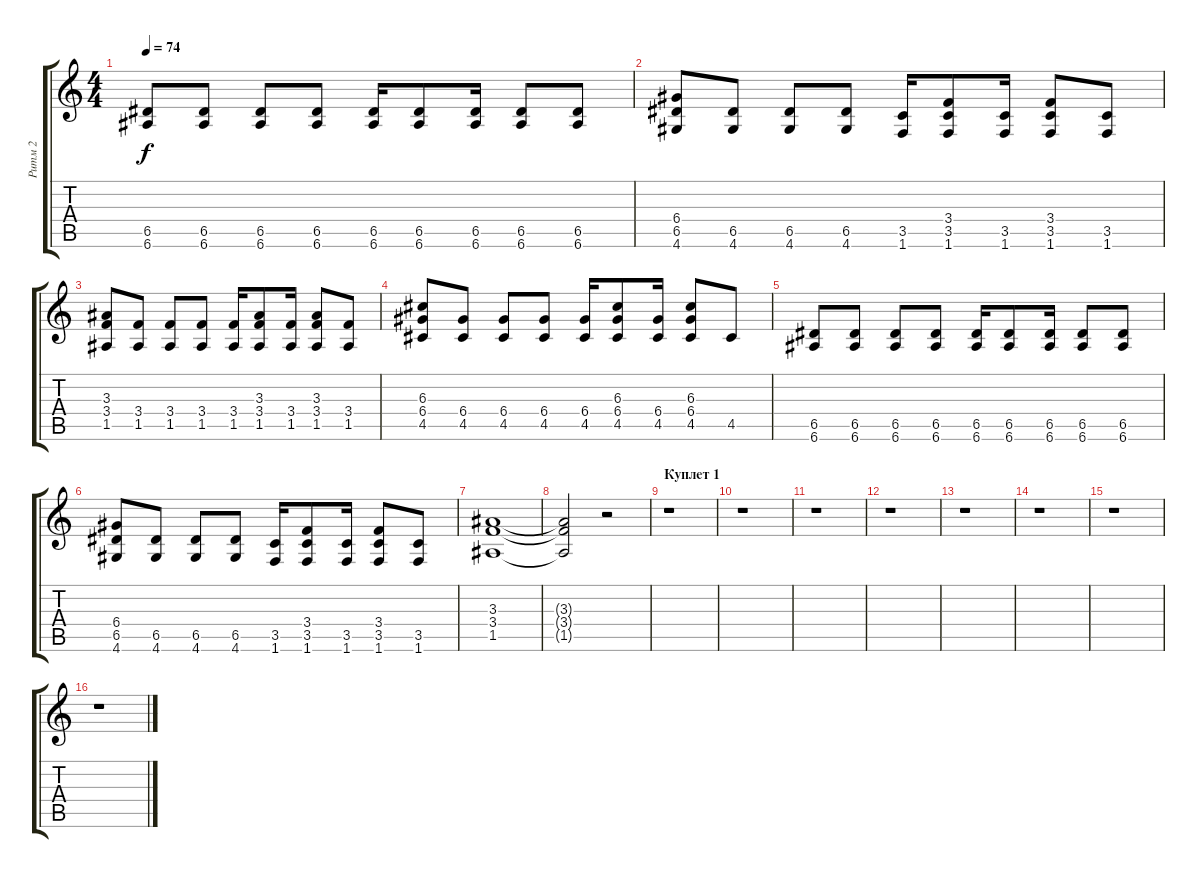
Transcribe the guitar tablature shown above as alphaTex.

\track ("Ритм 2" "Ритм 2") {instrument overdrivenguitar}
\staff {score tabs}
\tuning (E4 B3 G3 D3 A2 E2) {hide}
\ts (4 4)
\tempo 74
\clef g2
\ks c
(6.5 6.6).8{dy f} (6.5 6.6).8 (6.5 6.6).8 (6.5 6.6).8 (6.5 6.6).16 (6.5 6.6).8 (6.5 6.6).16 (6.5 6.6).8 (6.5 6.6).8 |
(6.4 6.5 4.6).8 (6.5 4.6).8 (6.5 4.6).8 (6.5 4.6).8 (3.5 1.6).16 (3.4 3.5 1.6).8 (3.5 1.6).16 (3.4 3.5 1.6).8 (3.5 1.6).8 |
(3.3 3.4 1.5).8 (3.4 1.5).8 (3.4 1.5).8 (3.4 1.5).8 (3.4 1.5).16 (3.3 3.4 1.5).8 (3.4 1.5).16 (3.3 3.4 1.5).8 (3.4 1.5).8 |
(6.3 6.4 4.5).8 (6.4 4.5).8 (6.4 4.5).8 (6.4 4.5).8 (6.4 4.5).16 (6.3 6.4 4.5).8 (6.4 4.5).16 (6.3 6.4 4.5).8 4.5.8 |
(6.5 6.6).8 (6.5 6.6).8 (6.5 6.6).8 (6.5 6.6).8 (6.5 6.6).16 (6.5 6.6).8 (6.5 6.6).16 (6.5 6.6).8 (6.5 6.6).8 |
(6.4 6.5 4.6).8 (6.5 4.6).8 (6.5 4.6).8 (6.5 4.6).8 (3.5 1.6).16 (3.4 3.5 1.6).8 (3.5 1.6).16 (3.4 3.5 1.6).8 (3.5 1.6).8 |
(3.3 3.4 1.5).1 |
(3.3{t} 3.4{t} 1.5{t}).2 r.2 |
\section ("" "Куплет 1")
r.1 |
r.1 |
r.1 |
r.1 |
r.1 |
r.1 |
r.1 |
r.1
